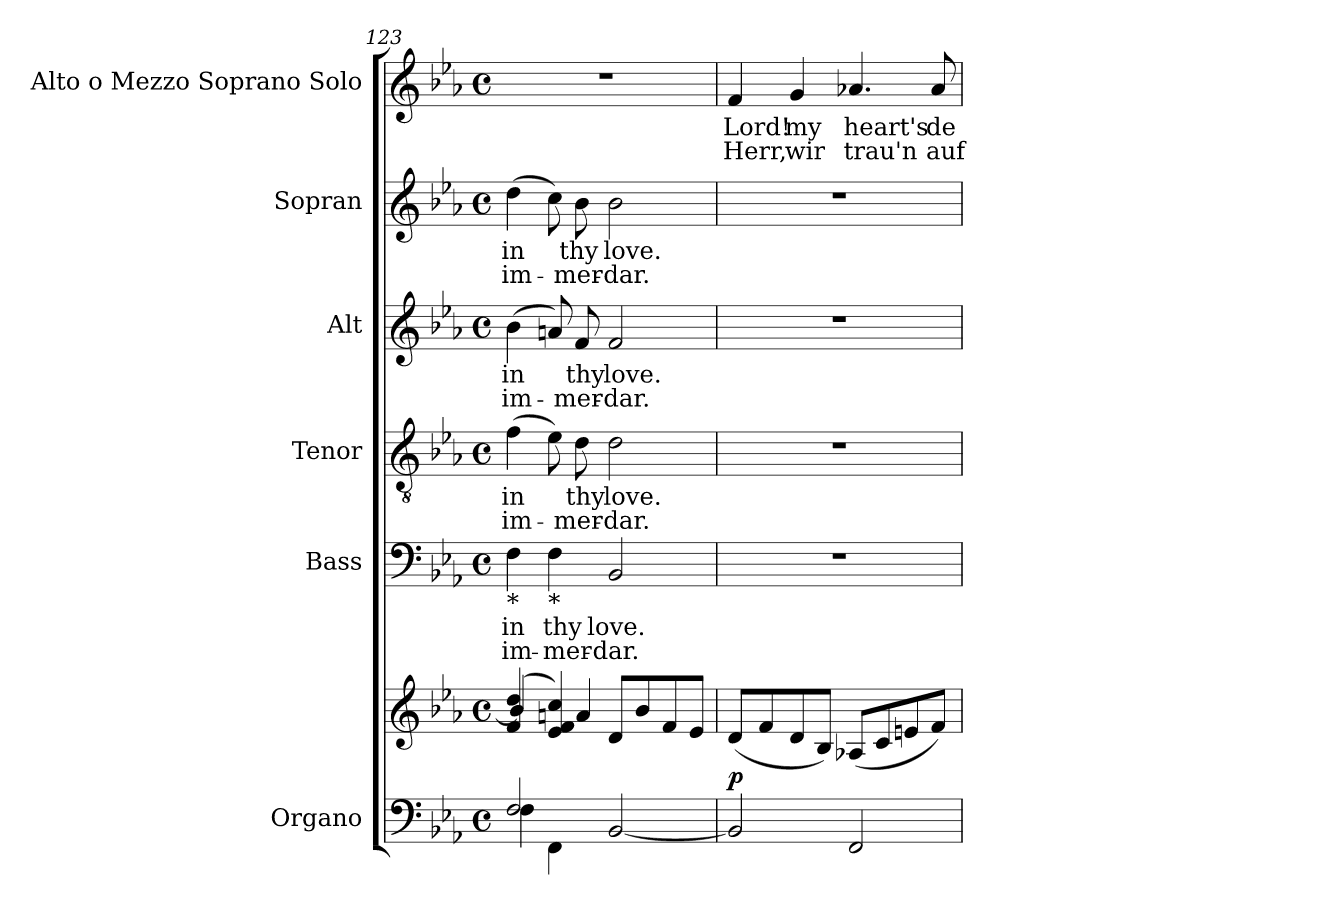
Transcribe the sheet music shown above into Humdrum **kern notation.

**kern	**kern	**dynam	**kern	**text	**text	**kern	**text	**text	**kern	**text	**text	**kern	**text	**text	**kern	**text	**text
*part6	*part6	*part6	*part5	*part5	*part5	*part4	*part4	*part4	*part3	*part3	*part3	*part2	*part2	*part2	*part1	*part1	*part1
*staff7	*staff6	*staff6/7	*staff5	*staff5	*staff5	*staff4	*staff4	*staff4	*staff3	*staff3	*staff3	*staff2	*staff2	*staff2	*staff1	*staff1	*staff1
*I"Organo	*	*	*I"Bass	*	*	*I"Tenor	*	*	*I"Alt	*	*	*I"Sopran	*	*	*I"Alto o Mezzo Soprano Solo	*	*
*	*	*	*I'B	*	*	*I'T	*	*	*I'A	*	*	*I'S	*	*	*I'S o l o	*	*
*clefF4	*clefG2	*	*clefF4	*	*	*clefGv2	*	*	*clefG2	*	*	*clefG2	*	*	*clefG2	*	*
*k[b-e-a-]	*k[b-e-a-]	*	*k[b-e-a-]	*	*	*k[b-e-a-]	*	*	*k[b-e-a-]	*	*	*k[b-e-a-]	*	*	*k[b-e-a-]	*	*
*M4/4	*M4/4	*	*M4/4	*	*	*M4/4	*	*	*M4/4	*	*	*M4/4	*	*	*M4/4	*	*
*met(c)	*met(c)	*	*met(c)	*	*	*met(c)	*	*	*met(c)	*	*	*met(c)	*	*	*met(c)	*	*
=123	=123	=123	=123	=123	=123	=123	=123	=123	=123	=123	=123	=123	=123	=123	=123	=123	=123
*^	*^	*	*	*	*	*	*	*	*	*	*	*	*	*	*	*	*
!	!	!	!	!	!LO:TX:b:t=*	!	!	!	!	!	!	!	!	!	!	!	!	!	!
2F/	4F\	(4f/ 4dd/	4b-/]	.	4F\	in	im-	(4f\	in	im-	(4b-\	in	im-	(4dd\	in	im-	1r	.	.
!	!	!	!	!	!LO:TX:b:t=*	!	!	!	!	!	!	!	!	!	!	!	!	!	!
.	4FF\	4e-/ 4f/ 4cc/)	4an/	.	4F\	thy	-mer-	8e-\)	.	.	8an/)	.	.	8cc\)	.	.	.	.	.
.	.	.	.	.	.	.	.	8d\	thy	-mer-	8f/	thy	-mer-	8b-\	thy	-mer-	.	.	.
[2BB-/	2ryy	8d/L	2ryy	.	2BB-/	love.	-dar.	2d\	love.	-dar.	2f/	love.	-dar.	2b-\	love.	-dar.	.	.	.
.	.	8b-/	.	.	.	.	.	.	.	.	.	.	.	.	.	.	.	.	.
.	.	8f/	.	.	.	.	.	.	.	.	.	.	.	.	.	.	.	.	.
.	.	8e-/J	.	.	.	.	.	.	.	.	.	.	.	.	.	.	.	.	.
*v	*v	*	*	*	*	*	*	*	*	*	*	*	*	*	*	*	*	*	*
*	*v	*v	*	*	*	*	*	*	*	*	*	*	*	*	*	*	*	*
!!LO:PB:g=z
=124	=124	=124	=124	=124	=124	=124	=124	=124	=124	=124	=124	=124	=124	=124	=124	=124	=124
!	!	!LO:DY:a=2	!	!	!	!	!	!	!	!	!	!	!	!	!	!	!
2BB-/]	(8d/L	p	1r	.	.	1r	.	.	1r	.	.	1r	.	.	4f/	Lord!	Herr,
.	8f/	.	.	.	.	.	.	.	.	.	.	.	.	.	.	.	.
.	8d/	.	.	.	.	.	.	.	.	.	.	.	.	.	4g/	my	wir
.	8B-/J)	.	.	.	.	.	.	.	.	.	.	.	.	.	.	.	.
2FF/	(8A-X/L	.	.	.	.	.	.	.	.	.	.	.	.	.	4.a-X/	heart's	trau'n
.	8c/	.	.	.	.	.	.	.	.	.	.	.	.	.	.	.	.
.	8en/	.	.	.	.	.	.	.	.	.	.	.	.	.	.	.	.
.	8f/J)	.	.	.	.	.	.	.	.	.	.	.	.	.	8a-/	de-	auf
=	=	=	=	=	=	=	=	=	=	=	=	=	=	=	=	=	=
*-	*-	*-	*-	*-	*-	*-	*-	*-	*-	*-	*-	*-	*-	*-	*-	*-	*-
